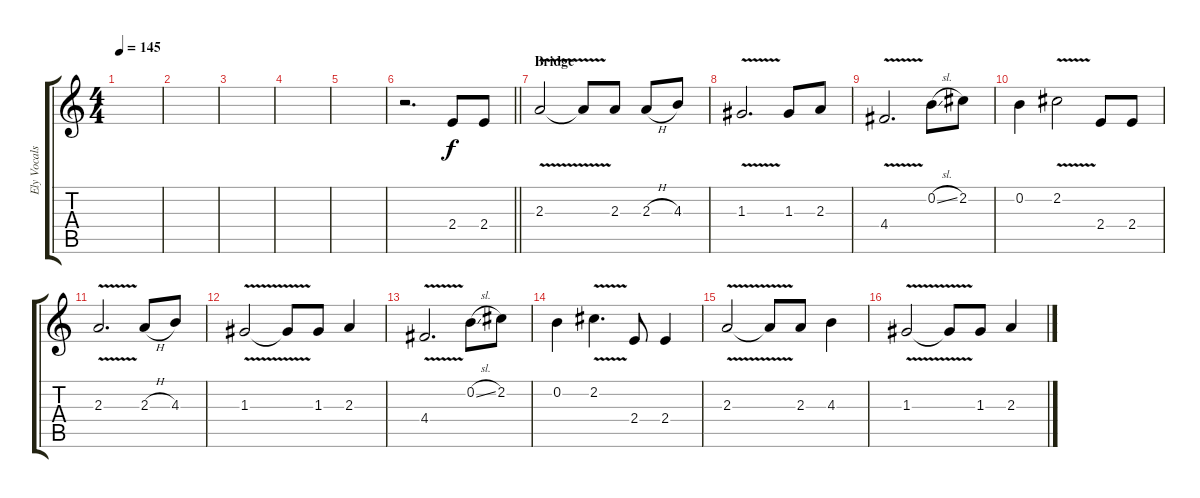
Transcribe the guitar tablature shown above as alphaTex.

\track ("Ely Vocals" "Ely Vocals") {instrument acousticguitarsteel}
\staff {score tabs}
\tuning (E4 B3 G3 D3 A2 E2) {hide}
\ts (4 4)
\tempo 145
\clef g2
\ks c
|
|
|
|
|
\barLineRight lightlight
r.2{d} 2.4.8 2.4.8 |
\section ("" "Bridge")
2.3{v}.2 2.3{t}.8 2.3.8 2.3{h}.8 4.3.8 |
1.3{v}.2{d} 1.3.8 2.3.8 |
4.4{v}.2{d} 0.2{sl}.8 2.2.8 |
0.2.4 2.2{v}.2 2.4.8 2.4.8 |
2.3{v}.2{d} 2.3{h}.8 4.3.8 |
1.3{v}.2 1.3{t}.8 1.3.8 2.3.4 |
4.4{v}.2{d} 0.2{sl}.8 2.2.8 |
0.2.4 2.2{v}.4{d} 2.4.8 2.4.4 |
2.3{v}.2 2.3{t}.8 2.3.8 4.3.4 |
1.3{v}.2 1.3{t}.8 1.3.8 2.3.4
